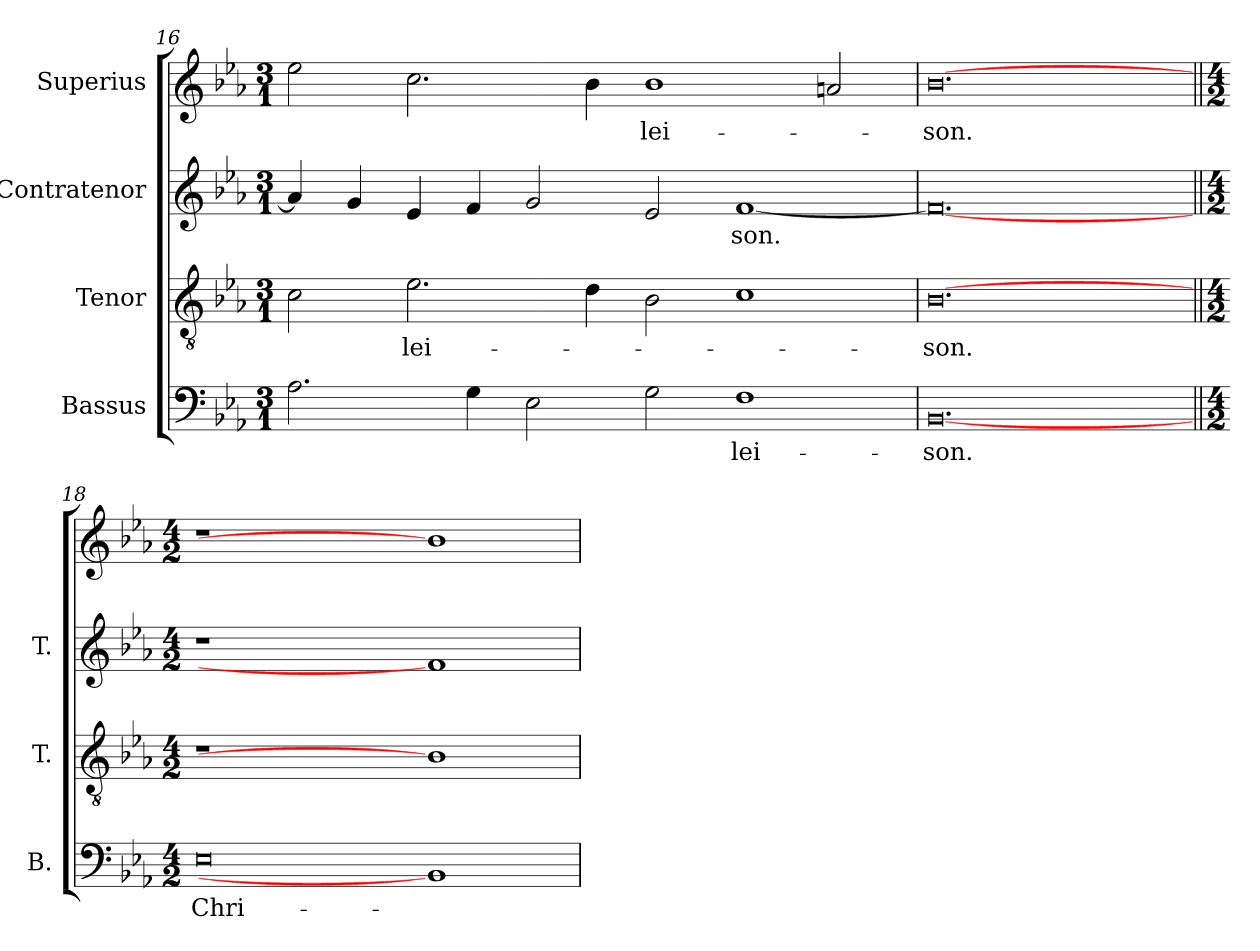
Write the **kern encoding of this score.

**kern	**text	**kern	**text	**kern	**text	**kern	**text
*part4	*part4	*part3	*part3	*part2	*part2	*part1	*part1
*staff4	*staff4	*staff3	*staff3	*staff2	*staff2	*staff1	*staff1
*I"Bassus	*	*I"Tenor	*	*I"Contratenor	*	*I"Superius	*
*I'B.	*	*I'T.	*	*I'T.	*	*	*
*clefF4	*	*clefGv2	*	*clefG2	*	*clefG2	*
*	*	*ITrd7c12	*	*ITrd7c12	*	*	*
*k[b-e-a-]	*	*k[b-e-a-]	*	*k[b-e-a-]	*	*k[b-e-a-]	*
*E-:	*	*E-:	*	*E-:	*	*E-:	*
*M3/1	*	*M3/1	*	*M3/1	*	*M3/1	*
=16	=16	=16	=16	=16	=16	=16	=16
2.A-i\	.	2Ci\	.	4A-i/]	.	2ee-i\	.
.	.	.	.	4Gi/	.	.	.
!	!	!	!LO:LY:b:color=#000000	!	!	!	!
.	.	2.E-i\	-lei-	4E-i/	.	2.cci\	.
4Gi\	.	.	.	4Fi/	.	.	.
2E-i\	.	.	.	2Gi/	.	.	.
.	.	4Di\	.	.	.	4b-i\	.
!	!	!	!	!	!	!	!LO:LY:b:color=#000000
2Gi\	.	2BB-i\	.	2E-i/	.	1b-i	-lei-
!	!LO:LY:b:color=#000000	!	!	!	!	!	!
!	!	!	!	!	!LO:LY:b:color=#000000	!	!
1Fi	-lei-	1Ci	.	[<1Fi	-son.	.	.
.	.	.	.	.	.	2ai/	.
=17	=17	=17	=17	=17	=17	=17	=17
!	!LO:LY:b:color=#000000	!	!	!	!	!	!
!	!	!	!LO:LY:b:color=#000000	!	!	!	!
!	!	!	!	!	!	!	!LO:LY:b:color=#000000
[0.BB-i	-son.	[0.BB-i	-son.	0.Fi_<	.	[0.b-i	-son.
!!LO:PB:g=z
=18||	=18||	=18||	=18||	=18||	=18||	=18||	=18||
*M4/2	*	*M4/2	*	*M4/2	*	*M4/2	*
!	!LO:LY:b:color=#000000	!LO:N:vis=1	!	!LO:N:vis=1	!	!LO:N:vis=1	!
0E-i	Chri-	0r	.	0r	.	0r	.
1BB-i]	.	1BB-i]	.	1Fi]	.	1b-i]	.
=	=	=	=	=	=	=	=
*-	*-	*-	*-	*-	*-	*-	*-
